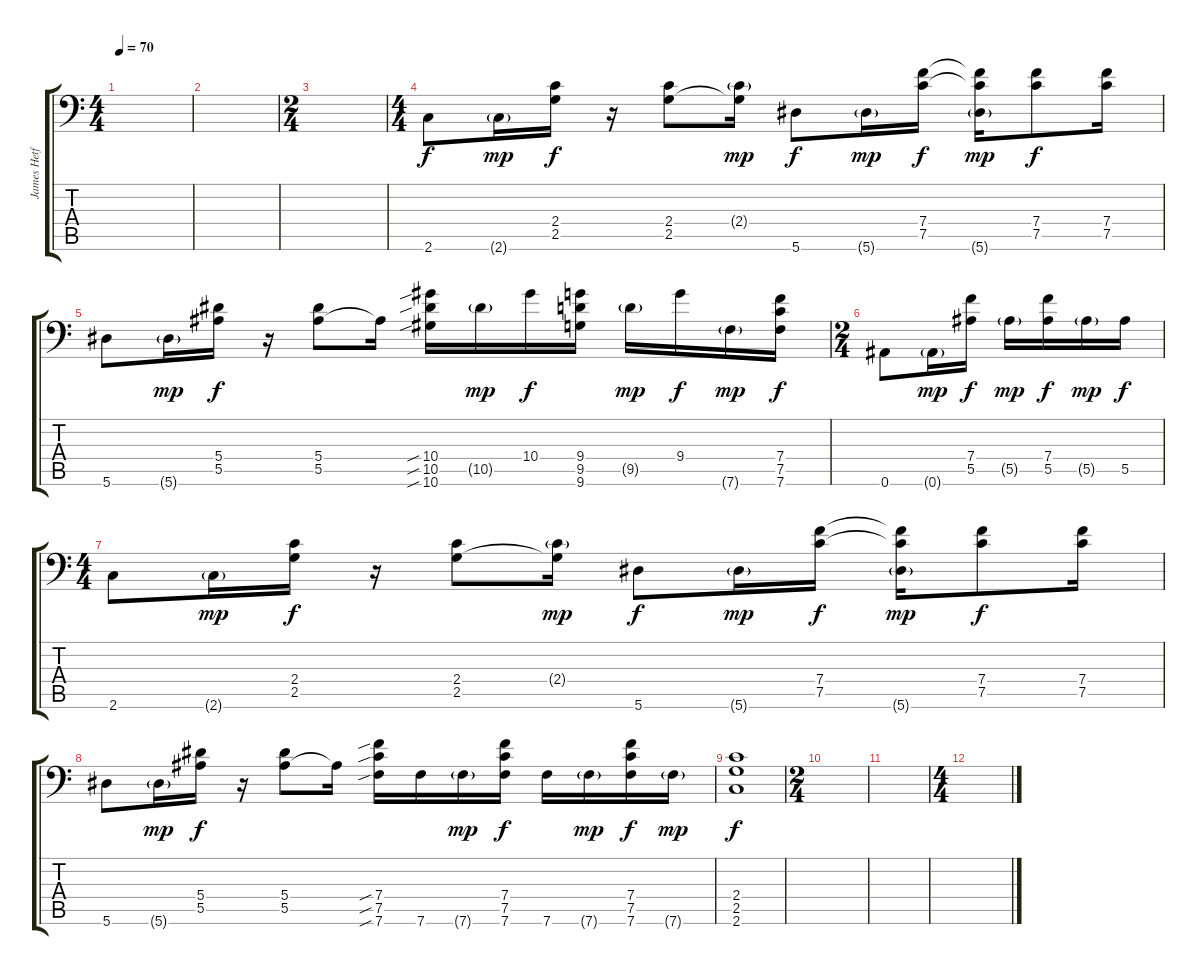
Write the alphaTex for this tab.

\track ("James Hetfield" "James Hetf") {instrument electricguitarjazz}
\staff {score tabs}
\tuning (C4 G3 Eb3 Bb2 F2 Bb1) {hide}
\ts (4 4)
\tempo 70
\clef f4
\ks c
|
|
\ts (2 4)
|
\ts (4 4)
2.6.8{dy f} 2.6{g}.16{dy mp} (2.4 2.5).16{dy f} r.16 (2.4 2.5).8 (2.4{g} 2.5{t}).16{dy mp} 5.6.8{dy f} 5.6{g}.16{dy mp} (7.4 7.5).16{dy f} (7.4{t} 7.5{t} 5.6{g}).16{dy mp} (7.4 7.5).8{dy f} (7.4 7.5).16 |
5.6.8 5.6{g}.16{dy mp} (5.4 5.5).16{dy f} r.16 (5.4 5.5).8 5.5{t}.16 (10.4{sib} 10.5{sib} 10.6{sib}).16 10.5{g}.16{dy mp} 10.4.16{dy f} (9.4 9.5 9.6).16 9.5{g}.16{dy mp} 9.4.16{dy f} 7.6{g}.16{dy mp} (7.4 7.5 7.6).16{dy f} |
\ts (2 4)
0.6.8 0.6{g}.16{dy mp} (7.4 5.5).16{dy f} 5.5{g}.16{dy mp} (7.4 5.5).16{dy f} 5.5{g}.16{dy mp} 5.5.16{dy f} |
\ts (4 4)
2.6.8 2.6{g}.16{dy mp} (2.4 2.5).16{dy f} r.16 (2.4 2.5).8 (2.4{g} 2.5{t}).16{dy mp} 5.6.8{dy f} 5.6{g}.16{dy mp} (7.4 7.5).16{dy f} (7.4{t} 7.5{t} 5.6{g}).16{dy mp} (7.4 7.5).8{dy f} (7.4 7.5).16 |
5.6.8 5.6{g}.16{dy mp} (5.4 5.5).16{dy f} r.16 (5.4 5.5).8 5.5{t}.16 (7.4{sib} 7.5{sib} 7.6{sib}).16 7.6.16 7.6{g}.16{dy mp} (7.4 7.5 7.6).16{dy f} 7.6.16 7.6{g}.16{dy mp} (7.4 7.5 7.6).16{dy f} 7.6{g}.16{dy mp} |
(2.4 2.5 2.6).1{dy f} |
\ts (2 4)
|
|
\ts (4 4)
